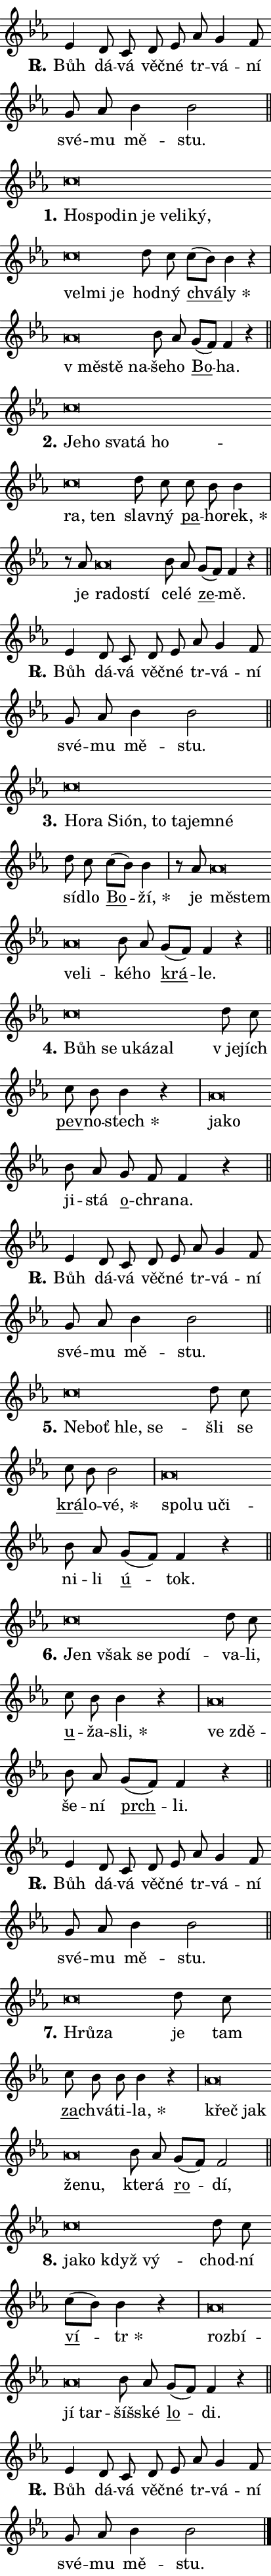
\version "2.22.1"
\header { tagline = "" }
\paper {
  indent = 0\cm
  top-margin = 0\cm
  right-margin = 0\cm
  bottom-margin = 0\cm
  left-margin = 0\cm
  paper-width = 7\cm
  page-breaking = #ly:one-page-breaking
  system-system-spacing.basic-distance = #11
  score-system-spacing.basic-distance = #11.3
  ragged-last = ##f
}


%% Author: Thomas Morley
%% https://lists.gnu.org/archive/html/lilypond-user/2020-05/msg00002.html
#(define (line-position grob)
"Returns position of @var[grob} in current system:
   @code{'start}, if at first time-step
   @code{'end}, if at last time-step
   @code{'middle} otherwise
"
  (let* ((col (ly:item-get-column grob))
         (ln (ly:grob-object col 'left-neighbor))
         (rn (ly:grob-object col 'right-neighbor))
         (col-to-check-left (if (ly:grob? ln) ln col))
         (col-to-check-right (if (ly:grob? rn) rn col))
         (break-dir-left
           (and
             (ly:grob-property col-to-check-left 'non-musical #f)
             (ly:item-break-dir col-to-check-left)))
         (break-dir-right
           (and
             (ly:grob-property col-to-check-right 'non-musical #f)
             (ly:item-break-dir col-to-check-right))))
        (cond ((eqv? 1 break-dir-left) 'start)
              ((eqv? -1 break-dir-right) 'end)
              (else 'middle))))

#(define (tranparent-at-line-position vctor)
  (lambda (grob)
  "Relying on @code{line-position} select the relevant enry from @var{vctor}.
Used to determine transparency,"
    (case (line-position grob)
      ((end) (not (vector-ref vctor 0)))
      ((middle) (not (vector-ref vctor 1)))
      ((start) (not (vector-ref vctor 2))))))

noteHeadBreakVisibility =
#(define-music-function (break-visibility)(vector?)
"Makes @code{NoteHead}s transparent relying on @var{break-visibility}"
#{
  \override NoteHead.transparent =
    #(tranparent-at-line-position break-visibility)
#})

#(define delete-ledgers-for-transparent-note-heads
  (lambda (grob)
    "Reads whether a @code{NoteHead} is transparent.
If so this @code{NoteHead} is removed from @code{'note-heads} from
@var{grob}, which is supposed to be @code{LedgerLineSpanner}.
As a result ledgers are not printed for this @code{NoteHead}"
    (let* ((nhds-array (ly:grob-object grob 'note-heads))
           (nhds-list
             (if (ly:grob-array? nhds-array)
                 (ly:grob-array->list nhds-array)
                 '()))
           ;; Relies on the transparent-property being done before
           ;; Staff.LedgerLineSpanner.after-line-breaking is executed.
           ;; This is fragile ...
           (to-keep
             (remove
               (lambda (nhd)
                 (ly:grob-property nhd 'transparent #f))
               nhds-list)))
      ;; TODO find a better method to iterate over grob-arrays, similiar
      ;; to filter/remove etc for lists
      ;; For now rebuilt from scratch
      (set! (ly:grob-object grob 'note-heads)  '())
      (for-each
        (lambda (nhd)
          (ly:pointer-group-interface::add-grob grob 'note-heads nhd))
        to-keep))))

hideNotes = {
  \noteHeadBreakVisibility #begin-of-line-visible
}
unHideNotes = {
  \noteHeadBreakVisibility #all-visible
}

% work-around for resetting accidentals
% https://lilypond.org/doc/v2.23/Documentation/notation/displaying-rhythms#unmetered-music
cadenzaMeasure = {
  \cadenzaOff
  \partial 1024 s1024
  \cadenzaOn
}

#(define-markup-command (accent layout props text) (markup?)
  "Underline accented syllable"
  (interpret-markup layout props
    #{\markup \override #'(offset . 4.3) \underline { #text }#}))

responsum = \markup \concat {
  "R" \hspace #-1.05 \path #0.1 #'((moveto 0 0.07) (lineto 0.9 0.8)) \hspace #0.05 "."
}

\layout {
    \context {
        \Staff
        \remove "Time_signature_engraver"
        \override LedgerLineSpanner.after-line-breaking = #delete-ledgers-for-transparent-note-heads
    }
    \context {
        \Voice {
            \override NoteHead.output-attributes = #'((class . "notehead"))
            \override Hairpin.height = #0.55
        }
    }
    \context {
        \Lyrics {
            \override StanzaNumber.output-attributes = #'((class . "stanzanumber"))
            \override LyricSpace.minimum-distance = #0.9
            \override LyricText.font-name = #"TeX Gyre Schola"
            \override LyricText.font-size = 1
            \override StanzaNumber.font-name = #"TeX Gyre Schola Bold"
            \override StanzaNumber.font-size = 1
        }
    }
}

% magnetic-lyrics.ily
%
%   written by
%     Jean Abou Samra <jean@abou-samra.fr>
%     Werner Lemberg <wl@gnu.org>
%
%   adapted by
%     Jiri Hon <jiri.hon@gmail.com>
%
% Version 2022-Apr-15

% https://www.mail-archive.com/lilypond-user@gnu.org/msg149350.html

#(define (Left_hyphen_pointer_engraver context)
   "Collect syllable-hyphen-syllable occurrences in lyrics and store
them in properties.  This engraver only looks to the left.  For
example, if the lyrics input is @code{foo -- bar}, it does the
following.

@itemize @bullet
@item
Set the @code{text} property of the @code{LyricHyphen} grob between
@q{foo} and @q{bar} to @code{foo}.

@item
Set the @code{left-hyphen} property of the @code{LyricText} grob with
text @q{foo} to the @code{LyricHyphen} grob between @q{foo} and
@q{bar}.
@end itemize

Use this auxiliary engraver in combination with the
@code{lyric-@/text::@/apply-@/magnetic-@/offset!} hook."
   (let ((hyphen #f)
         (text #f))
     (make-engraver
      (acknowledgers
       ((lyric-syllable-interface engraver grob source-engraver)
        (set! text grob)))
      (end-acknowledgers
       ((lyric-hyphen-interface engraver grob source-engraver)
        ;(when (not (grob::has-interface grob 'lyric-space-interface))
          (set! hyphen grob)));)
      ((stop-translation-timestep engraver)
       (when (and text hyphen)
         (ly:grob-set-object! text 'left-hyphen hyphen))
       (set! text #f)
       (set! hyphen #f)))))

#(define (lyric-text::apply-magnetic-offset! grob)
   "If the space between two syllables is less than the value in
property @code{LyricText@/.details@/.squash-threshold}, move the right
syllable to the left so that it gets concatenated with the left
syllable.

Use this function as a hook for
@code{LyricText@/.after-@/line-@/breaking} if the
@code{Left_@/hyphen_@/pointer_@/engraver} is active."
   (let ((hyphen (ly:grob-object grob 'left-hyphen #f)))
     (when hyphen
       (let ((left-text (ly:spanner-bound hyphen LEFT)))
         (when (grob::has-interface left-text 'lyric-syllable-interface)
           (let* ((common (ly:grob-common-refpoint grob left-text X))
                  (this-x-ext (ly:grob-extent grob common X))
                  (left-x-ext
                   (begin
                     ;; Trigger magnetism for left-text.
                     (ly:grob-property left-text 'after-line-breaking)
                     (ly:grob-extent left-text common X)))
                  ;; `delta` is the gap width between two syllables.
                  (delta (- (interval-start this-x-ext)
                            (interval-end left-x-ext)))
                  (details (ly:grob-property grob 'details))
                  (threshold (assoc-get 'squash-threshold details 0.2)))
             (when (< delta threshold)
               (let* (;; We have to manipulate the input text so that
                      ;; ligatures crossing syllable boundaries are not
                      ;; disabled.  For languages based on the Latin
                      ;; script this is essentially a beautification.
                      ;; However, for non-Western scripts it can be a
                      ;; necessity.
                      (lt (ly:grob-property left-text 'text))
                      (rt (ly:grob-property grob 'text))
                      (is-space (grob::has-interface hyphen 'lyric-space-interface))
                      (space (if is-space " " ""))
                      (space-markup (grob-interpret-markup grob " "))
                      (space-size (interval-length (ly:stencil-extent space-markup X)))
                      (extra-delta (if is-space space-size 0))
                      ;; Append new syllable.
                      (ltrt-space (if (and (string? lt) (string? rt))
                                (string-append lt space rt)
                                (make-concat-markup (list lt space rt))))
                      ;; Right-align `ltrt` to the right side.
                      (ltrt-space-markup (grob-interpret-markup
                               grob
                               (make-translate-markup
                                (cons (interval-length this-x-ext) 0)
                                (make-right-align-markup ltrt-space)))))
                 (begin
                   ;; Don't print `left-text`.
                   (ly:grob-set-property! left-text 'stencil #f)
                   ;; Set text and stencil (which holds all collected
                   ;; syllables so far) and shift it to the left.
                   (ly:grob-set-property! grob 'text ltrt-space)
                   (ly:grob-set-property! grob 'stencil ltrt-space-markup)
                   (ly:grob-translate-axis! grob (- (- delta extra-delta)) X))))))))))


#(define (lyric-hyphen::displace-bounds-first grob)
   ;; Make very sure this callback isn't triggered too early.
   (let ((left (ly:spanner-bound grob LEFT))
         (right (ly:spanner-bound grob RIGHT)))
     (ly:grob-property left 'after-line-breaking)
     (ly:grob-property right 'after-line-breaking)
     (ly:lyric-hyphen::print grob)))

squashThreshold = #0.4

\layout {
  \context {
    \Lyrics
    \consists #Left_hyphen_pointer_engraver
    \override LyricText.after-line-breaking =
      #lyric-text::apply-magnetic-offset!
    \override LyricHyphen.stencil = #lyric-hyphen::displace-bounds-first
    \override LyricText.details.squash-threshold = \squashThreshold
    \override LyricHyphen.minimum-distance = 0
    \override LyricHyphen.minimum-length = \squashThreshold
  }
}

squash = \override LyricText.details.squash-threshold = 9999
unSquash = \override LyricText.details.squash-threshold = \squashThreshold

left = \override LyricText.self-alignment-X = #LEFT
unLeft = \revert LyricText.self-alignment-X

starOffset = #(lambda (grob) 
                (let ((x_offset (ly:self-alignment-interface::aligned-on-x-parent grob)))
                  (if (= x_offset 0) 0 (+ x_offset 1.2))))

star = #(define-music-function (syllable)(string?)
"Append star separator at the end of a syllable"
#{
  \once \override LyricText.X-offset = #starOffset
  \lyricmode { \markup {
    #syllable
    \override #'((font-name . "TeX Gyre Schola Bold")) \hspace #0.2 \lower #0.65 \larger "*"
  } }
#})

starAccent = #(define-music-function (syllable)(string?)
"Append star separator at the end of a syllable and make accent"
#{
  \once \override LyricText.X-offset = #starOffset
  \lyricmode { \markup {
    \accent #syllable
    \override #'((font-name . "TeX Gyre Schola Bold")) \hspace #0.2 \lower #0.65 \larger "*"
  } }
#})

breath = #(define-music-function (syllable)(string?)
"Append breathing indicator at the end of a syllable"
#{
  \lyricmode { \markup { #syllable "+" } }
#})

optionalBreath = #(define-music-function (syllable)(string?)
"Append optional breathing indicator at the end of a syllable"
#{
  \lyricmode { \markup { #syllable "(+)" } }
#})


\score {
    <<
        \new Voice = "melody" { \cadenzaOn \key es \major \relative { es'4 d8 c d es \bar "" as g4 f8 \bar "" g as bes4 bes2 \cadenzaMeasure \bar "||" \break } }
        \new Lyrics \lyricsto "melody" { \lyricmode { \set stanza = \responsum
Bůh dá -- vá věč -- né tr -- vá -- ní své -- mu mě -- stu. } }
    >>
    \layout {}
}

\score {
    <<
        \new Voice = "melody" { \cadenzaOn \key es \major \relative { c''\breve*1/16 \hideNotes \breve*1/16 \bar "" \breve*1/16 \bar "" \breve*1/16 \bar "" \breve*1/16 \bar "" \breve*1/16 \bar "" \breve*1/16 \bar "" \breve*1/16 \bar "" \breve*1/16 \breve*1/16 \bar "" \unHideNotes d8 c \bar "" c[( bes)] bes4 r \cadenzaMeasure \bar "|" as\breve*1/16 \hideNotes \breve*1/16 \breve*1/16 \bar "" \unHideNotes bes8 as \bar "" g[( f)] f4 r \cadenzaMeasure \bar "||" \break } }
        \new Lyrics \lyricsto "melody" { \lyricmode { \set stanza = "1."
\left Ho -- \squash spo -- din je ve -- li -- ký, vel -- mi je \unLeft \unSquash hod -- ný \markup \accent chvá -- \star ly \left "v mě" -- \squash stě na -- \unLeft \unSquash še -- ho \markup \accent Bo -- ha. } }
    >>
    \layout {}
}

\score {
    <<
        \new Voice = "melody" { \cadenzaOn \key es \major \relative { c''\breve*1/16 \hideNotes \breve*1/16 \bar "" \breve*1/16 \bar "" \breve*1/16 \bar "" \breve*1/16 \bar "" \breve*1/16 \breve*1/16 \bar "" \unHideNotes d8 c \bar "" c bes bes4 \cadenzaMeasure \bar "|" r8 as8 as\breve*1/16 \hideNotes \breve*1/16 \breve*1/16 \bar "" \unHideNotes bes8 as \bar "" g[( f)] f4 r \cadenzaMeasure \bar "||" \break } }
        \new Lyrics \lyricsto "melody" { \lyricmode { \set stanza = "2."
\left Je -- \squash ho sva -- tá ho -- ra, ten \unLeft \unSquash slav -- ný \markup \accent pa -- ho -- \star rek, je \left ra -- \squash do -- stí \unLeft \unSquash ce -- lé \markup \accent ze -- mě. } }
    >>
    \layout {}
}

\score {
    <<
        \new Voice = "melody" { \cadenzaOn \key es \major \relative { es'4 d8 c d es \bar "" as g4 f8 \bar "" g as bes4 bes2 \cadenzaMeasure \bar "||" \break } }
        \new Lyrics \lyricsto "melody" { \lyricmode { \set stanza = \responsum
Bůh dá -- vá věč -- né tr -- vá -- ní své -- mu mě -- stu. } }
    >>
    \layout {}
}

\score {
    <<
        \new Voice = "melody" { \cadenzaOn \key es \major \relative { c''\breve*1/16 \hideNotes \breve*1/16 \bar "" \breve*1/16 \bar "" \breve*1/16 \bar "" \breve*1/16 \bar "" \breve*1/16 \bar "" \breve*1/16 \breve*1/16 \bar "" \unHideNotes d8 c \bar "" c[( bes)] bes4 \cadenzaMeasure \bar "|" r8 as8 as\breve*1/16 \hideNotes \breve*1/16 \bar "" \breve*1/16 \breve*1/16 \bar "" \unHideNotes bes8 as \bar "" g[( f)] f4 r \cadenzaMeasure \bar "||" \break } }
        \new Lyrics \lyricsto "melody" { \lyricmode { \set stanza = "3."
\left Ho -- \squash ra Si -- ón, to ta -- jem -- né \unLeft \unSquash sí -- dlo \markup \accent Bo -- \star ží, je \left mě -- \squash stem ve -- li -- \unLeft \unSquash ké -- ho \markup \accent krá -- le. } }
    >>
    \layout {}
}

\score {
    <<
        \new Voice = "melody" { \cadenzaOn \key es \major \relative { c''\breve*1/16 \hideNotes \breve*1/16 \bar "" \breve*1/16 \bar "" \breve*1/16 \breve*1/16 \bar "" \unHideNotes d8 c \bar "" c bes bes4 r \cadenzaMeasure \bar "|" as\breve*1/16 \hideNotes \breve*1/16 \bar "" \unHideNotes bes8 as \bar "" g f f4 r \cadenzaMeasure \bar "||" \break } }
        \new Lyrics \lyricsto "melody" { \lyricmode { \set stanza = "4."
\left Bůh \squash se u -- ká -- zal \unLeft \unSquash "v je" -- jích \markup \accent pev -- no -- \star stech \left ja -- \squash ko \unLeft \unSquash ji -- stá \markup \accent o -- chra -- na. } }
    >>
    \layout {}
}

\score {
    <<
        \new Voice = "melody" { \cadenzaOn \key es \major \relative { es'4 d8 c d es \bar "" as g4 f8 \bar "" g as bes4 bes2 \cadenzaMeasure \bar "||" \break } }
        \new Lyrics \lyricsto "melody" { \lyricmode { \set stanza = \responsum
Bůh dá -- vá věč -- né tr -- vá -- ní své -- mu mě -- stu. } }
    >>
    \layout {}
}

\score {
    <<
        \new Voice = "melody" { \cadenzaOn \key es \major \relative { c''\breve*1/16 \hideNotes \breve*1/16 \bar "" \breve*1/16 \breve*1/16 \bar "" \unHideNotes d8 c \bar "" c bes bes2 \cadenzaMeasure \bar "|" as\breve*1/16 \hideNotes \breve*1/16 \bar "" \breve*1/16 \breve*1/16 \bar "" \unHideNotes bes8 as \bar "" g[( f)] f4 r \cadenzaMeasure \bar "||" \break } }
        \new Lyrics \lyricsto "melody" { \lyricmode { \set stanza = "5."
\left Ne -- \squash boť hle, se -- \unLeft \unSquash šli se \markup \accent krá -- lo -- \star vé, \left spo -- \squash lu u -- či -- \unLeft \unSquash ni -- li \markup \accent ú -- tok. } }
    >>
    \layout {}
}

\score {
    <<
        \new Voice = "melody" { \cadenzaOn \key es \major \relative { c''\breve*1/16 \hideNotes \breve*1/16 \bar "" \breve*1/16 \bar "" \breve*1/16 \breve*1/16 \bar "" \unHideNotes d8 c \bar "" c bes bes4 r \cadenzaMeasure \bar "|" as\breve*1/16 \hideNotes \breve*1/16 \bar "" \unHideNotes bes8 as \bar "" g[( f)] f4 r \cadenzaMeasure \bar "||" \break } }
        \new Lyrics \lyricsto "melody" { \lyricmode { \set stanza = "6."
\left Jen \squash však se po -- dí -- \unLeft \unSquash va -- li, \markup \accent u -- ža -- \star sli, \left ve \squash zdě -- \unLeft \unSquash še -- ní \markup \accent prch -- li. } }
    >>
    \layout {}
}

\score {
    <<
        \new Voice = "melody" { \cadenzaOn \key es \major \relative { es'4 d8 c d es \bar "" as g4 f8 \bar "" g as bes4 bes2 \cadenzaMeasure \bar "||" \break } }
        \new Lyrics \lyricsto "melody" { \lyricmode { \set stanza = \responsum
Bůh dá -- vá věč -- né tr -- vá -- ní své -- mu mě -- stu. } }
    >>
    \layout {}
}

\score {
    <<
        \new Voice = "melody" { \cadenzaOn \key es \major \relative { c''\breve*1/16 \hideNotes \breve*1/16 \bar "" \unHideNotes d8 c \bar "" c bes bes bes4 r \cadenzaMeasure \bar "|" as\breve*1/16 \hideNotes \breve*1/16 \bar "" \breve*1/16 \breve*1/16 \bar "" \unHideNotes bes8 as \bar "" g[( f)] f2 \cadenzaMeasure \bar "||" \break } }
        \new Lyrics \lyricsto "melody" { \lyricmode { \set stanza = "7."
\left Hrů -- \squash za \unLeft \unSquash je tam \markup \accent za -- chvá -- ti -- \star la, \left křeč \squash jak že -- nu, \unLeft \unSquash kte -- rá \markup \accent ro -- dí, } }
    >>
    \layout {}
}

\score {
    <<
        \new Voice = "melody" { \cadenzaOn \key es \major \relative { c''\breve*1/16 \hideNotes \breve*1/16 \bar "" \breve*1/16 \breve*1/16 \bar "" \unHideNotes d8 c \bar "" c[( bes)] bes4 r \cadenzaMeasure \bar "|" as\breve*1/16 \hideNotes \breve*1/16 \bar "" \breve*1/16 \breve*1/16 \bar "" \unHideNotes bes8 as \bar "" g[( f)] f4 r \cadenzaMeasure \bar "||" \break } }
        \new Lyrics \lyricsto "melody" { \lyricmode { \set stanza = "8."
\left ja -- \squash ko když vý -- \unLeft \unSquash chod -- ní \markup \accent ví -- \star tr \left roz -- \squash bí -- jí tar -- \unLeft \unSquash šíš -- ské \markup \accent lo -- di. } }
    >>
    \layout {}
}

\score {
    <<
        \new Voice = "melody" { \cadenzaOn \key es \major \relative { es'4 d8 c d es \bar "" as g4 f8 \bar "" g as bes4 bes2 \cadenzaMeasure \bar "||" \break } \bar "|." }
        \new Lyrics \lyricsto "melody" { \lyricmode { \set stanza = \responsum
Bůh dá -- vá věč -- né tr -- vá -- ní své -- mu mě -- stu. } }
    >>
    \layout {}
}
